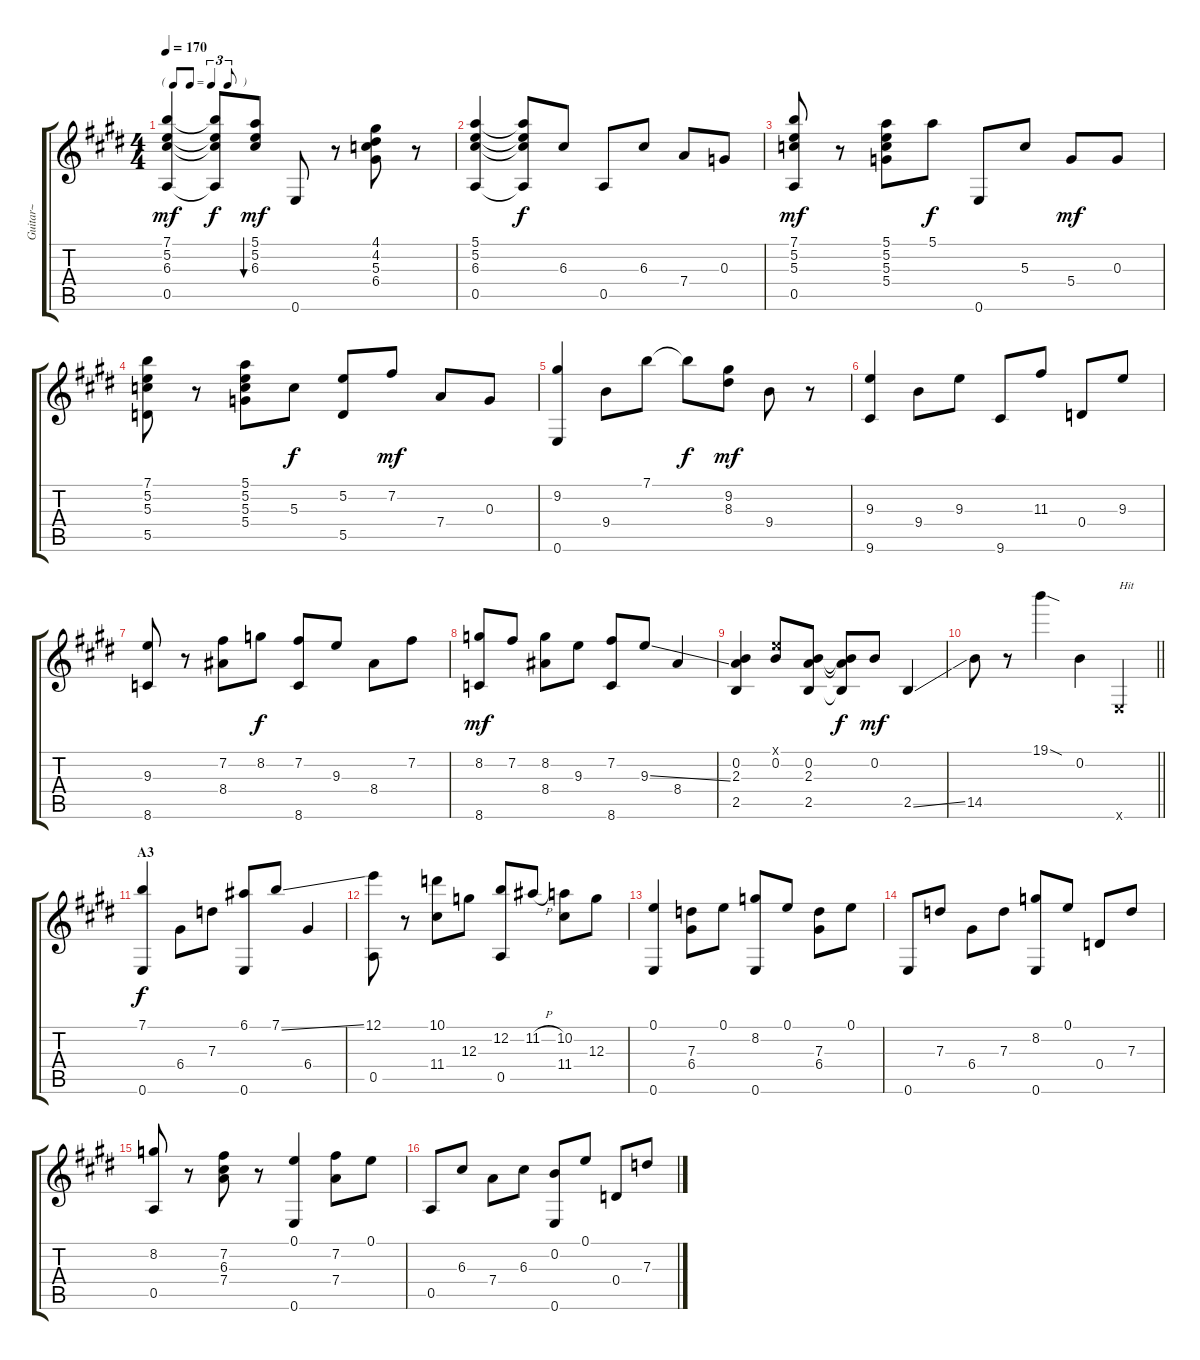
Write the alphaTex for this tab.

\track ("Guitar~" "Guitar~") {instrument acousticguitarnylon}
\staff {score tabs}
\tuning (E4 B3 G3 D3 A2 E2) {hide}
\ts (4 4)
\tf triplet8th
\tempo 170
\clef g2
\ks e
(7.1 5.2 6.3 0.5).4{dy mf} (7.1{t} 5.2{t} 6.3{t} 0.5{t}).8{dy f} (5.1 5.2 6.3).8{bu 240 dy mf} 0.6.8 r.8 (4.1 4.2 5.3 6.4).8 r.8 |
(5.1 5.2 6.3 0.5).4 (5.1{t} 5.2{t} 6.3{t} 0.5{t}).8{dy f} 6.3.8 0.5.8 6.3.8 7.4.8 0.3.8 |
(7.1 5.2 5.3 0.5).8{dy mf} r.8 (5.1 5.2 5.3 5.4).8 5.1.8{dy f} 0.6.8 5.3.8 5.4.8{dy mf} 0.3.8 |
(7.1 5.2 5.3 5.5).8 r.8 (5.1 5.2 5.3 5.4).8 5.3.8{dy f} (5.2 5.5).8 7.2.8{dy mf} 7.4.8 0.3.8 |
(9.2 0.6).4 9.4.8 7.1.8 7.1{t}.8{dy f} (9.2 8.3).8{dy mf} 9.4.8 r.8 |
(9.3 9.6).4 9.4.8 9.3.8 9.6.8 11.3.8 0.4.8 9.3.8 |
(9.3 8.6).8 r.8 (7.2 8.4).8 8.2.8{dy f} (7.2 8.6).8 9.3.8 8.4.8 7.2.8 |
(8.2 8.6).8{dy mf} 7.2.8 (8.2 8.4).8 9.3.8 (7.2 8.6).8 9.3{ss}.8 8.4.4 |
(0.2 2.3 2.5).4 (0.1{x} 0.2).8 (0.2 2.3 2.5).8 (0.2{t} 2.3{t} 2.5{t}).8{dy f} 0.2.8{dy mf} 2.5{ss}.4 |
\barLineRight lightlight
14.5.8 r.8 19.1{sod}.4 0.2.4 0.6{x}.4{txt "Hit"} |
\section ("" "A3")
(7.1 0.6).4{dy f} 6.4.8 7.3.8 (6.1 0.6).8 7.1{ss}.8 6.4.4 |
(12.1 0.5).8 r.8 (10.1 11.4).8 12.3.8 (12.2 0.5).8 11.2{h}.8 (10.2 11.4).8 12.3.8 |
(0.1 0.6).4 (7.3 6.4).8 0.1.8 (8.2 0.6).8 0.1.8 (7.3 6.4).8 0.1.8 |
0.6.8 7.3.8 6.4.8 7.3.8 (8.2 0.6).8 0.1.8 0.4.8 7.3.8 |
(8.2 0.5).8 r.8 (7.2 6.3 7.4).8 r.8 (0.1 0.6).4 (7.2 7.4).8 0.1.8 |
0.5.8 6.3.8 7.4.8 6.3.8 (0.2 0.6).8 0.1.8 0.4.8 7.3.8
